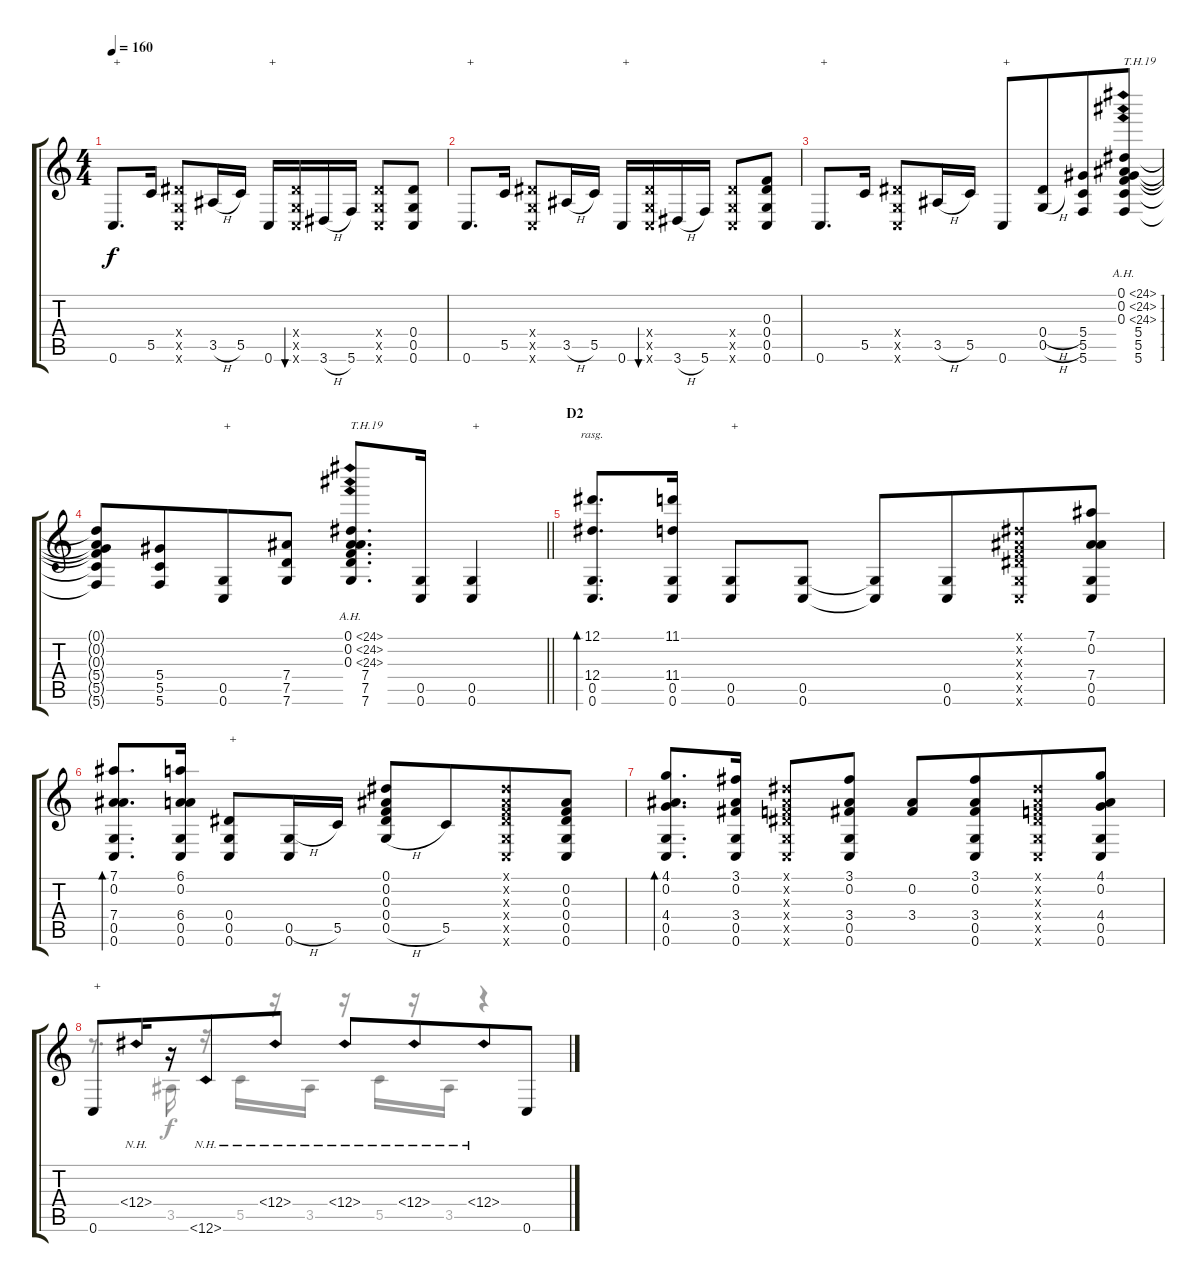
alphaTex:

\track "" {instrument acousticguitarsteel}
\staff {score tabs}
\tuning (Eb4 Bb3 F3 Eb3 G2 C2) {hide}
\voice
\ts (4 4)
\tempo 160
\clef g2
\ks c
0.6.8{d txt "+" dy f} 5.5.16 (0.4{x} 0.5{x} 0.6{x}).8 3.5{h}.16 5.5.16 0.6.16{txt "+"} (0.4{x} 0.5{x} 0.6{x}).16{bu 60} 3.6{h}.16 5.6.16 (0.4{x} 0.5{x} 0.6{x}).8 (0.4 0.5 0.6).8 |
0.6.8{d txt "+"} 5.5.16 (0.4{x} 0.5{x} 0.6{x}).8 3.5{h}.16 5.5.16 0.6.16{txt "+"} (0.4{x} 0.5{x} 0.6{x}).16{bu 60} 3.6{h}.16 5.6.16 (0.4{x} 0.5{x} 0.6{x}).8 (0.3 0.4 0.5 0.6).8 |
0.6.8{d txt "+"} 5.5.16 (0.4{x} 0.5{x} 0.6{x}).8 3.5{h}.16 5.5.16 0.6.8{txt "+"} (0.4{h} 0.5{h}).8{beam merge} (5.4 5.5 5.6).8 (0.1{ah 24} 0.2{ah 24} 0.3{ah 24} 5.4 5.5 5.6).8{txt "T.H.19"} |
\barLineRight lightlight
(0.1{t} 0.2{t} 0.3{t} 5.4{t} 5.5{t} 5.6{t}).8 (5.4 5.5 5.6).8{beam merge} (0.5 0.6).8{txt "+"} (7.4 7.5 7.6).8 (0.1{ah 24} 0.2{ah 24} 0.3{ah 24} 7.4 7.5 7.6).8{d txt "T.H.19"} (0.5 0.6).16 (0.5 0.6).4{txt "+"} |
\section ("" "D2")
(12.1 12.4 0.5 0.6).8{d bd 480 rasg ii} (11.1 11.4 0.5 0.6).16 (0.5 0.6).8{txt "+"} (0.5 0.6).8 (0.5{t} 0.6{t}).8 (0.5 0.6).8{beam merge} (0.1{x} 0.2{x} 0.3{x} 0.4{x} 0.5{x} 0.6{x}).8 (7.1 0.2 7.4 0.5 0.6).8 |
(7.1 0.2 7.4 0.5 0.6).8{d bd 120} (6.1 0.2 6.4 0.5 0.6).16 (0.4 0.5 0.6).8{txt "+"} (0.5{h} 0.6).16 5.5.16 (0.1 0.2 0.3 0.4 0.5{h}).8 5.5.8{beam merge} (0.1{x} 0.2{x} 0.3{x} 0.4{x} 0.5{x} 0.6{x}).8 (0.2 0.3 0.4 0.5 0.6).8 |
(4.1 0.2 4.4 0.5 0.6).8{d bd 120} (3.1 0.2 3.4 0.5 0.6).16 (0.1{x} 0.2{x} 0.3{x} 0.4{x} 0.5{x} 0.6{x}).8 (3.1 0.2 3.4 0.5 0.6).8 (0.2 3.4).8 (3.1 0.2 3.4 0.5 0.6).8{beam merge} (0.1{x} 0.2{x} 0.3{x} 0.4{x} 0.5{x} 0.6{x}).8 (4.1 0.2 4.4 0.5 0.6).8 |
0.6.8{txt "+"} 12.4{nh}.16{beam merge} r.16 12.6{nh}.8 12.4{nh}.8 12.4{nh}.8{beam merge} 12.4{nh}.8{beam merge} 12.4{nh}.8 0.6.8
\voice
\clef g2
\ottava regular
\simile none
\ks c
|
|
|
\barLineRight lightlight
|
|
|
|
r.8{d} 3.5.16 r.16 5.5.16 r.16 3.5.16 r.16 5.5.16 r.16 3.5.16 r.4
